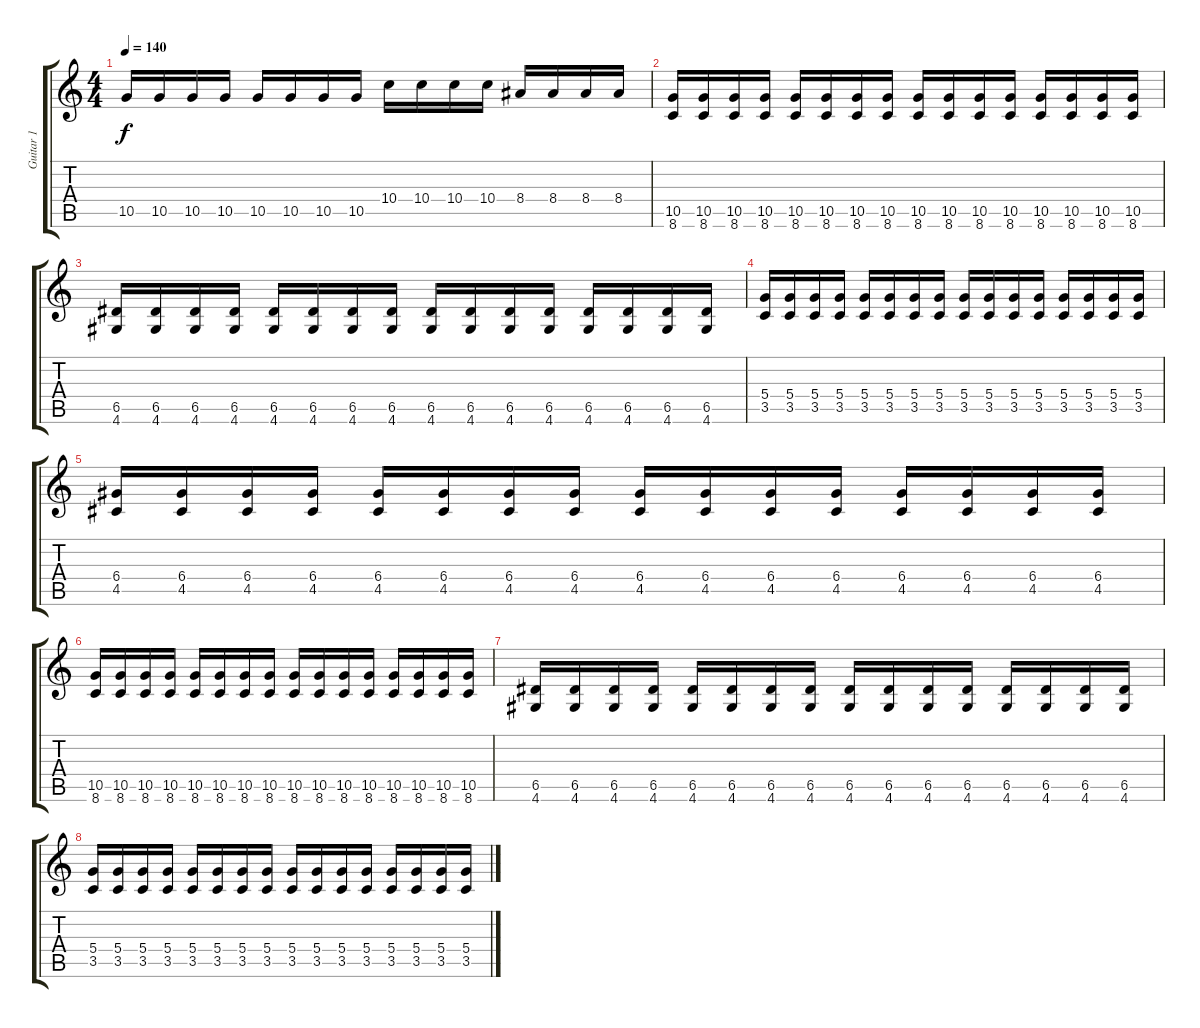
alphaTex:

\track ("Guitar 1" "Guitar 1") {instrument distortionguitar}
\staff {score tabs}
\tuning (E4 B3 G3 D3 A2 E2) {hide}
\ts (4 4)
\tempo 140
\clef g2
\ks c
10.5.16{dy f} 10.5.16 10.5.16 10.5.16 10.5.16 10.5.16 10.5.16 10.5.16 10.4.16 10.4.16 10.4.16 10.4.16 8.4.16 8.4.16 8.4.16 8.4.16 |
(10.5 8.6).16 (10.5 8.6).16 (10.5 8.6).16 (10.5 8.6).16 (10.5 8.6).16 (10.5 8.6).16 (10.5 8.6).16 (10.5 8.6).16 (10.5 8.6).16 (10.5 8.6).16 (10.5 8.6).16 (10.5 8.6).16 (10.5 8.6).16 (10.5 8.6).16 (10.5 8.6).16 (10.5 8.6).16 |
(6.5 4.6).16 (6.5 4.6).16 (6.5 4.6).16 (6.5 4.6).16 (6.5 4.6).16 (6.5 4.6).16 (6.5 4.6).16 (6.5 4.6).16 (6.5 4.6).16 (6.5 4.6).16 (6.5 4.6).16 (6.5 4.6).16 (6.5 4.6).16 (6.5 4.6).16 (6.5 4.6).16 (6.5 4.6).16 |
(5.4 3.5).16 (5.4 3.5).16 (5.4 3.5).16 (5.4 3.5).16 (5.4 3.5).16 (5.4 3.5).16 (5.4 3.5).16 (5.4 3.5).16 (5.4 3.5).16 (5.4 3.5).16 (5.4 3.5).16 (5.4 3.5).16 (5.4 3.5).16 (5.4 3.5).16 (5.4 3.5).16 (5.4 3.5).16 |
(6.4 4.5).16 (6.4 4.5).16 (6.4 4.5).16 (6.4 4.5).16 (6.4 4.5).16 (6.4 4.5).16 (6.4 4.5).16 (6.4 4.5).16 (6.4 4.5).16 (6.4 4.5).16 (6.4 4.5).16 (6.4 4.5).16 (6.4 4.5).16 (6.4 4.5).16 (6.4 4.5).16 (6.4 4.5).16 |
(10.5 8.6).16 (10.5 8.6).16 (10.5 8.6).16 (10.5 8.6).16 (10.5 8.6).16 (10.5 8.6).16 (10.5 8.6).16 (10.5 8.6).16 (10.5 8.6).16 (10.5 8.6).16 (10.5 8.6).16 (10.5 8.6).16 (10.5 8.6).16 (10.5 8.6).16 (10.5 8.6).16 (10.5 8.6).16 |
(6.5 4.6).16 (6.5 4.6).16 (6.5 4.6).16 (6.5 4.6).16 (6.5 4.6).16 (6.5 4.6).16 (6.5 4.6).16 (6.5 4.6).16 (6.5 4.6).16 (6.5 4.6).16 (6.5 4.6).16 (6.5 4.6).16 (6.5 4.6).16 (6.5 4.6).16 (6.5 4.6).16 (6.5 4.6).16 |
(5.4 3.5).16 (5.4 3.5).16 (5.4 3.5).16 (5.4 3.5).16 (5.4 3.5).16 (5.4 3.5).16 (5.4 3.5).16 (5.4 3.5).16 (5.4 3.5).16 (5.4 3.5).16 (5.4 3.5).16 (5.4 3.5).16 (5.4 3.5).16 (5.4 3.5).16 (5.4 3.5).16 (5.4 3.5).16
